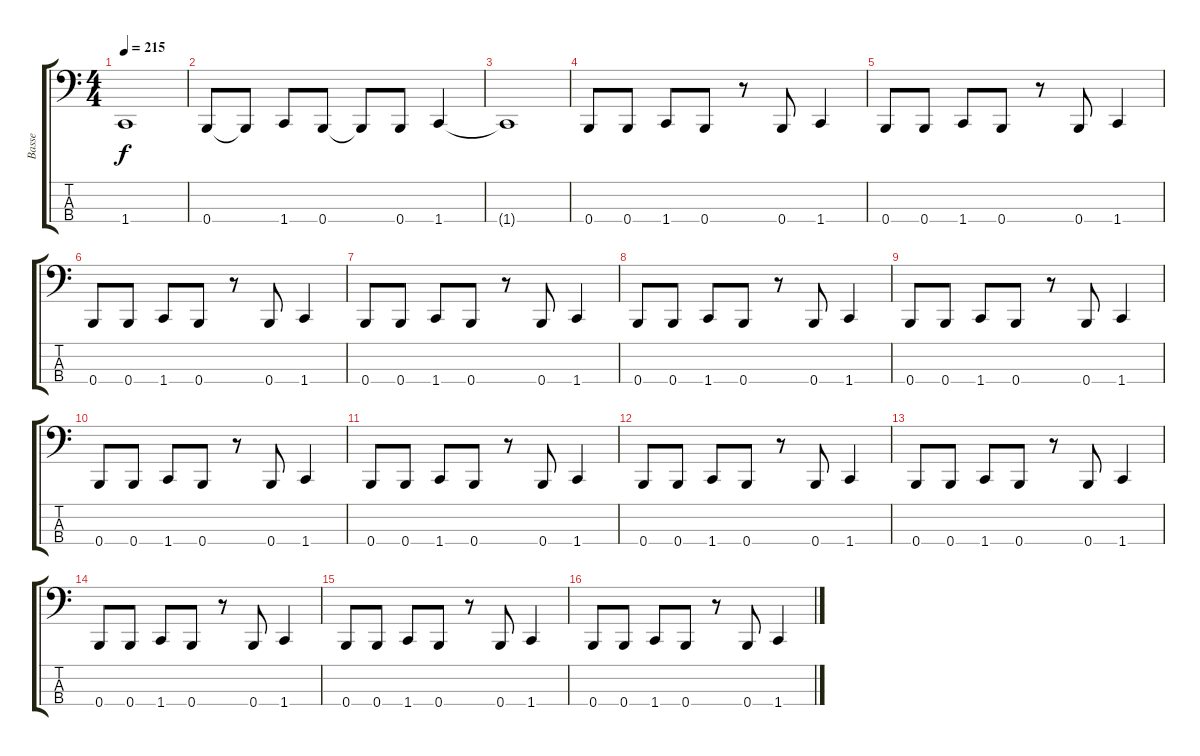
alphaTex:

\track ("Basse" "Basse") {instrument electricbassfinger}
\staff {score tabs}
\tuning (D2 A1 E1 B0) {hide}
\ts (4 4)
\tempo 215
\clef f4
\ks c
1.4{t}.1{dy f} |
0.4.8 0.4{t}.8 1.4.8 0.4.8 0.4{t}.8 0.4.8 1.4.4 |
1.4{t}.1 |
0.4.8 0.4.8 1.4.8 0.4.8 r.8 0.4.8 1.4.4 |
0.4.8 0.4.8 1.4.8 0.4.8 r.8 0.4.8 1.4.4 |
0.4.8 0.4.8 1.4.8 0.4.8 r.8 0.4.8 1.4.4 |
0.4.8 0.4.8 1.4.8 0.4.8 r.8 0.4.8 1.4.4 |
0.4.8 0.4.8 1.4.8 0.4.8 r.8 0.4.8 1.4.4 |
0.4.8 0.4.8 1.4.8 0.4.8 r.8 0.4.8 1.4.4 |
0.4.8 0.4.8 1.4.8 0.4.8 r.8 0.4.8 1.4.4 |
0.4.8 0.4.8 1.4.8 0.4.8 r.8 0.4.8 1.4.4 |
0.4.8 0.4.8 1.4.8 0.4.8 r.8 0.4.8 1.4.4 |
0.4.8 0.4.8 1.4.8 0.4.8 r.8 0.4.8 1.4.4 |
0.4.8 0.4.8 1.4.8 0.4.8 r.8 0.4.8 1.4.4 |
0.4.8 0.4.8 1.4.8 0.4.8 r.8 0.4.8 1.4.4 |
0.4.8 0.4.8 1.4.8 0.4.8 r.8 0.4.8 1.4.4
